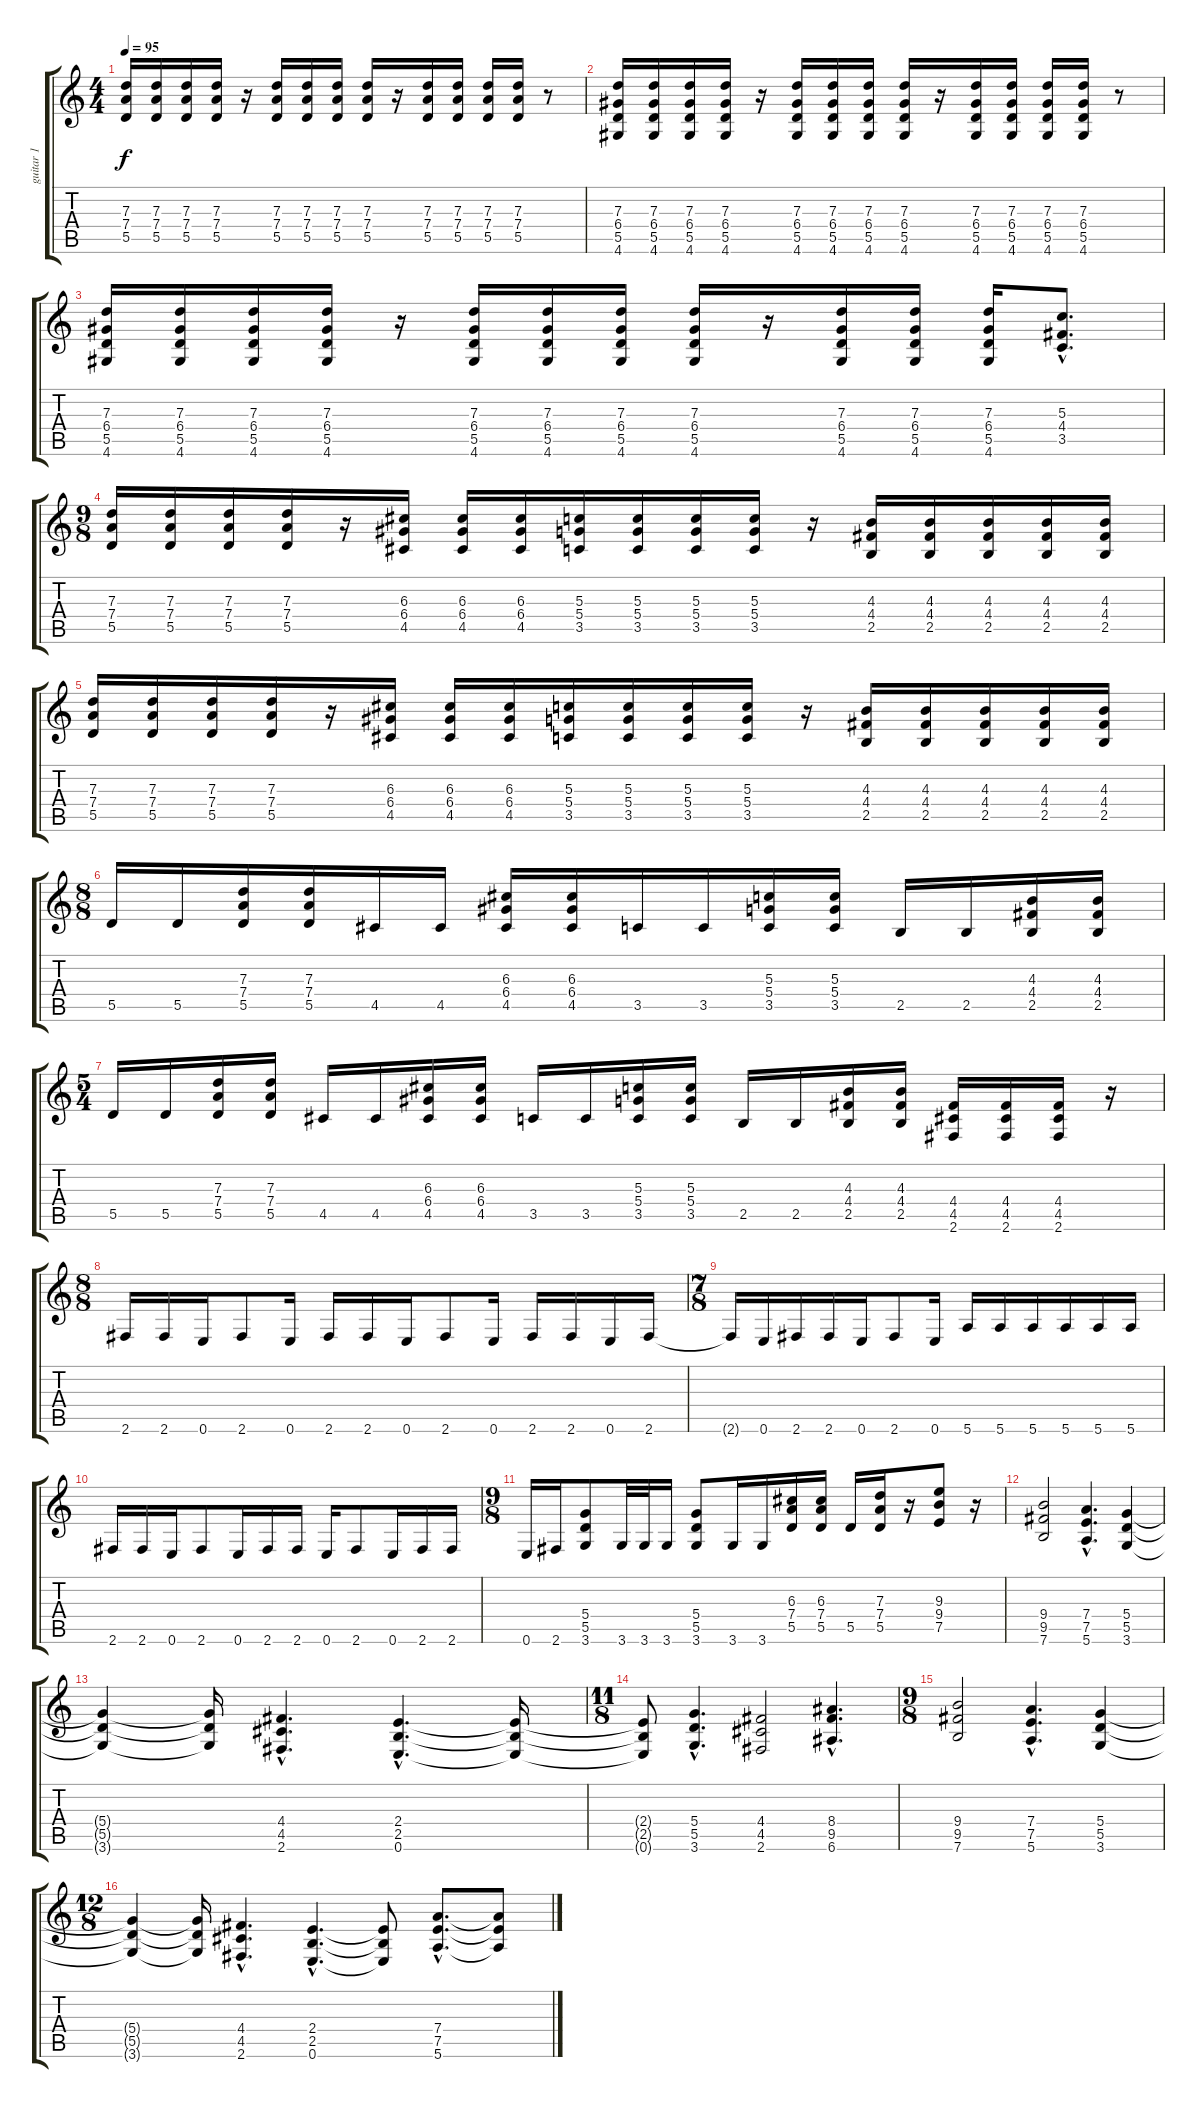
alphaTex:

\track ("guitar 1" "guitar 1") {instrument distortionguitar}
\staff {score tabs}
\tuning (E4 B3 G3 D3 A2 E2) {hide}
\ts (4 4)
\tempo 95
\clef g2
\ks c
(7.3 7.4 5.5).16{dy f} (7.3 7.4 5.5).16 (7.3 7.4 5.5).16 (7.3 7.4 5.5).16 r.16 (7.3 7.4 5.5).16 (7.3 7.4 5.5).16 (7.3 7.4 5.5).16 (7.3 7.4 5.5).16 r.16 (7.3 7.4 5.5).16 (7.3 7.4 5.5).16 (7.3 7.4 5.5).16 (7.3 7.4 5.5).16 r.8 |
(7.3 6.4 5.5 4.6).16 (7.3 6.4 5.5 4.6).16 (7.3 6.4 5.5 4.6).16 (7.3 6.4 5.5 4.6).16 r.16 (7.3 6.4 5.5 4.6).16 (7.3 6.4 5.5 4.6).16 (7.3 6.4 5.5 4.6).16 (7.3 6.4 5.5 4.6).16 r.16 (7.3 6.4 5.5 4.6).16 (7.3 6.4 5.5 4.6).16 (7.3 6.4 5.5 4.6).16 (7.3 6.4 5.5 4.6).16 r.8 |
(7.3 6.4 5.5 4.6).16 (7.3 6.4 5.5 4.6).16 (7.3 6.4 5.5 4.6).16 (7.3 6.4 5.5 4.6).16 r.16 (7.3 6.4 5.5 4.6).16 (7.3 6.4 5.5 4.6).16 (7.3 6.4 5.5 4.6).16 (7.3 6.4 5.5 4.6).16 r.16 (7.3 6.4 5.5 4.6).16 (7.3 6.4 5.5 4.6).16 (7.3 6.4 5.5 4.6).16 (5.3{hac} 4.4{hac} 3.5{hac}).8{d} |
\ts (9 8)
(7.3 7.4 5.5).16 (7.3 7.4 5.5).16 (7.3 7.4 5.5).16 (7.3 7.4 5.5).16 r.16 (6.3 6.4 4.5).16 (6.3 6.4 4.5).16 (6.3 6.4 4.5).16 (5.3 5.4 3.5).16 (5.3 5.4 3.5).16 (5.3 5.4 3.5).16 (5.3 5.4 3.5).16 r.16 (4.3 4.4 2.5).16 (4.3 4.4 2.5).16 (4.3 4.4 2.5).16 (4.3 4.4 2.5).16 (4.3 4.4 2.5).16 |
(7.3 7.4 5.5).16 (7.3 7.4 5.5).16 (7.3 7.4 5.5).16 (7.3 7.4 5.5).16 r.16 (6.3 6.4 4.5).16 (6.3 6.4 4.5).16 (6.3 6.4 4.5).16 (5.3 5.4 3.5).16 (5.3 5.4 3.5).16 (5.3 5.4 3.5).16 (5.3 5.4 3.5).16 r.16 (4.3 4.4 2.5).16 (4.3 4.4 2.5).16 (4.3 4.4 2.5).16 (4.3 4.4 2.5).16 (4.3 4.4 2.5).16 |
\ts (8 8)
5.5.16 5.5.16 (7.3 7.4 5.5).16 (7.3 7.4 5.5).16 4.5.16 4.5.16 (6.3 6.4 4.5).16 (6.3 6.4 4.5).16 3.5.16 3.5.16 (5.3 5.4 3.5).16 (5.3 5.4 3.5).16 2.5.16 2.5.16 (4.3 4.4 2.5).16 (4.3 4.4 2.5).16 |
\ts (5 4)
5.5.16 5.5.16 (7.3 7.4 5.5).16 (7.3 7.4 5.5).16 4.5.16 4.5.16 (6.3 6.4 4.5).16 (6.3 6.4 4.5).16 3.5.16 3.5.16 (5.3 5.4 3.5).16 (5.3 5.4 3.5).16 2.5.16 2.5.16 (4.3 4.4 2.5).16 (4.3 4.4 2.5).16 (4.4 4.5 2.6).16 (4.4 4.5 2.6).16 (4.4 4.5 2.6).16 r.16 |
\ts (8 8)
2.6.16 2.6.16 0.6.16 2.6.8 0.6.16 2.6.16 2.6.16 0.6.16 2.6.8 0.6.16 2.6.16 2.6.16 0.6.16 2.6.16 |
\ts (7 8)
2.6{t}.16 0.6.16 2.6.16 2.6.16 0.6.16 2.6.8 0.6.16 5.6.16 5.6.16 5.6.16 5.6.16 5.6.16 5.6.16 |
2.6.16 2.6.16 0.6.16 2.6.8 0.6.16 2.6.16 2.6.16 0.6.16 2.6.8 0.6.16 2.6.16 2.6.16 |
\ts (9 8)
0.6.16 2.6.16 (5.4 5.5 3.6).8 3.6.32 3.6.32 3.6.16 (5.4 5.5 3.6).8 3.6.16 3.6.16 (6.3 7.4 5.5).16 (6.3 7.4 5.5).16 5.5.16 (7.3 7.4 5.5).16 r.16 (9.3 9.4 7.5).8 r.16 |
(9.4 9.5 7.6).2 (7.4{hac} 7.5{hac} 5.6{hac}).4{d} (5.4 5.5 3.6).4 |
(5.4{t} 5.5{t} 3.6{t}).4 (5.4{t} 5.5{t} 3.6{t}).16 (4.4{hac} 4.5{hac} 2.6{hac}).4{d} (2.4{hac} 2.5{hac} 0.6{hac}).4{d} (2.4{t} 2.5{t} 0.6{t}).16 |
\ts (11 8)
(2.4{t} 2.5{t} 0.6{t}).8 (5.4{hac} 5.5{hac} 3.6{hac}).4{d} (4.4 4.5 2.6).2 (8.4{hac} 9.5{hac} 6.6{hac}).4{d} |
\ts (9 8)
(9.4 9.5 7.6).2 (7.4{hac} 7.5{hac} 5.6{hac}).4{d} (5.4 5.5 3.6).4 |
\ts (12 8)
(5.4{t} 5.5{t} 3.6{t}).4 (5.4{t} 5.5{t} 3.6{t}).16 (4.4{hac} 4.5{hac} 2.6{hac}).4{d} (2.4{hac} 2.5{hac} 0.6{hac}).4{d} (2.4{t} 2.5{t} 0.6{t}).8 (7.4{hac} 7.5{hac} 5.6{hac}).8{d} (7.4{t} 7.5{t} 5.6{t}).8
